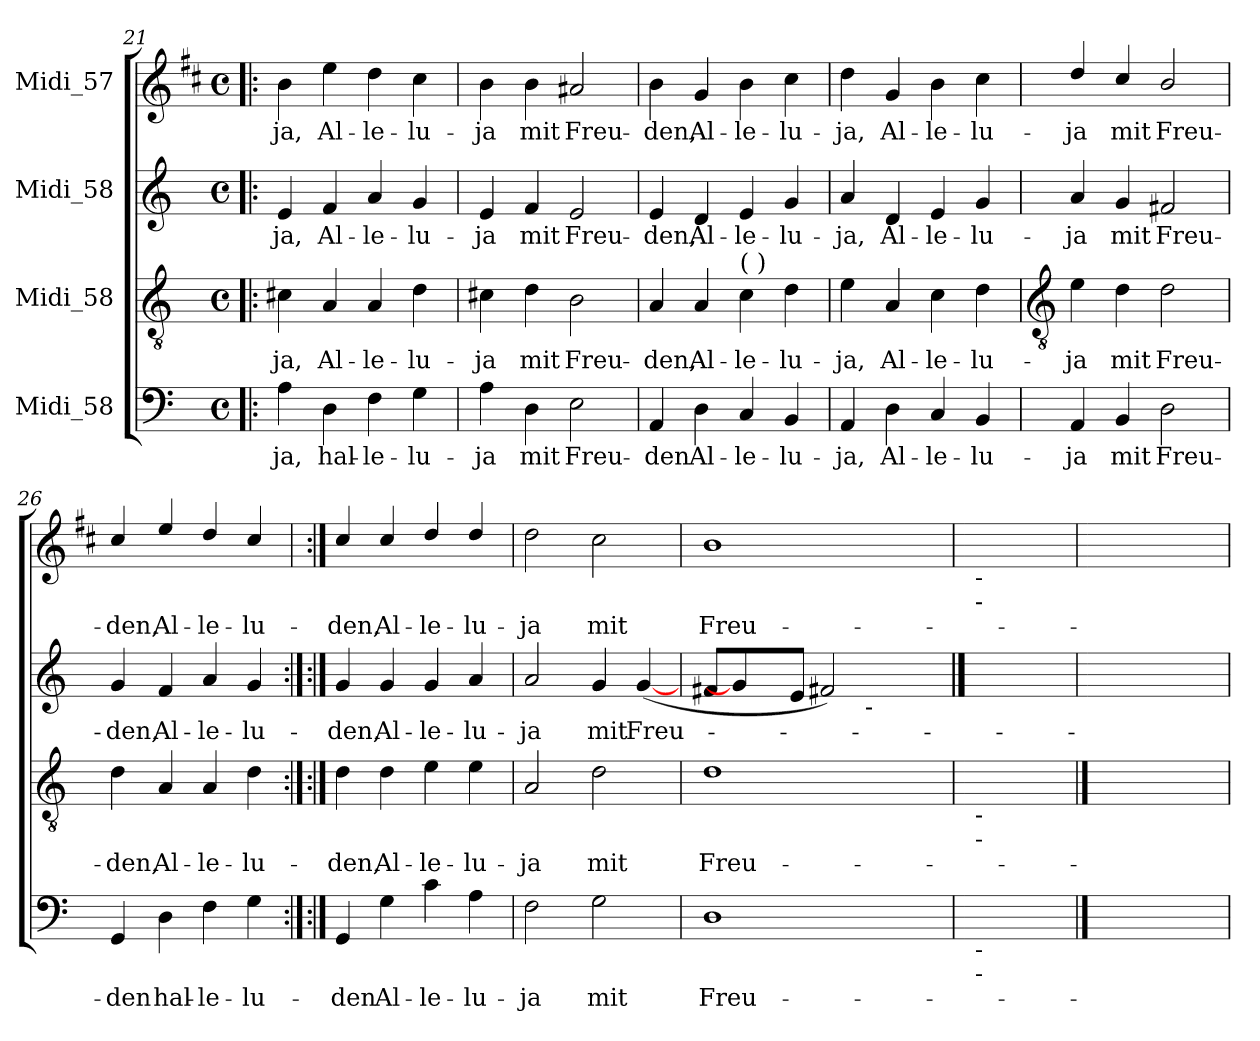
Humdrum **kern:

**kern	**text	**kern	**text	**kern	**text	**kern	**text
*part4	*part4	*part3	*part3	*part2	*part2	*part1	*part1
*staff4	*staff4	*staff3	*staff3	*staff2	*staff2	*staff1	*staff1
*I"Midi_58	*	*I"Midi_58	*	*I"Midi_58	*	*I"Midi_57	*
!!LO:LB:g=z
*clefF4	*	*clefGv2	*	*clefG2	*	*clefG2	*
*	*	*	*	*	*	*ITrd1c2	*
*k[]	*	*k[]	*	*k[]	*	*k[]	*
*C:	*	*C:	*	*C:	*	*C:	*
*M4/4	*	*M4/4	*	*M4/4	*	*M4/4	*
*met(c)	*	*met(c)	*	*met(c)	*	*met(c)	*
=21!|:	=21!|:	=21!|:	=21!|:	=21!|:	=21!|:	=21!|:	=21!|:
!	!LO:LY:b	!	!LO:LY:b	!	!LO:LY:b	!	!LO:LY:b
4A	-ja,	4c#X	-ja,	4e	-ja,	4a	-ja,
!	!LO:LY:b	!	!LO:LY:b	!	!LO:LY:b	!	!LO:LY:b
4D	hal-	4A	Al-	4f	Al-	4dd	Al-
!	!LO:LY:b	!	!LO:LY:b	!	!LO:LY:b	!	!LO:LY:b
4F	-le-	4A	-le-	4a	-le-	4cc	-le-
!	!LO:LY:b	!	!LO:LY:b	!	!LO:LY:b	!	!LO:LY:b
4G	-lu-	4d	-lu-	4g	-lu-	4b	-lu-
=22	=22	=22	=22	=22	=22	=22	=22
!	!LO:LY:b	!	!LO:LY:b	!	!LO:LY:b	!	!LO:LY:b
4A	-ja	4c#X	-ja	4e	-ja	4a	-ja
!	!LO:LY:b	!	!LO:LY:b	!	!LO:LY:b	!	!LO:LY:b
4D	mit	4d	mit	4f	mit	4a	mit
!	!LO:LY:b	!	!LO:LY:b	!	!LO:LY:b	!	!LO:LY:b
2E	Freu-	2B	Freu-	2e	Freu-	2g#X	Freu-
=23	=23	=23	=23	=23	=23	=23	=23
!	!LO:LY:b	!	!LO:LY:b	!	!LO:LY:b	!	!LO:LY:b
4AA	-den	4A	-den,	4e	-den,	4a	-den,
!	!LO:LY:b	!	!LO:LY:b	!	!LO:LY:b	!	!LO:LY:b
4D	Al-	4A	Al-	4d	Al-	4f	Al-
!	!	!LO:TX:a:t=(  )	!	!	!	!	!
!	!LO:LY:b	!	!LO:LY:b	!	!LO:LY:b	!	!LO:LY:b
4C	-le-	4c	-le-	4e	-le-	4a	-le-
!	!LO:LY:b	!	!LO:LY:b	!	!LO:LY:b	!	!LO:LY:b
4BB	-lu-	4d	-lu-	4g	-lu-	4b	-lu-
=24	=24	=24	=24	=24	=24	=24	=24
!	!LO:LY:b	!	!LO:LY:b	!	!LO:LY:b	!	!LO:LY:b
4AA	-ja,	4e	-ja,	4a	-ja,	4cc	-ja,
!	!LO:LY:b	!	!LO:LY:b	!	!LO:LY:b	!	!LO:LY:b
4D	Al-	4A	Al-	4d	Al-	4f	Al-
!	!LO:LY:b	!	!LO:LY:b	!	!LO:LY:b	!	!LO:LY:b
4C	-le-	4c	-le-	4e	-le-	4a	-le-
!	!LO:LY:b	!	!LO:LY:b	!	!LO:LY:b	!	!LO:LY:b
4BB	-lu-	4d	-lu-	4g	-lu-	4b	-lu-
!!LO:LB:g=z
=25	=25	=25	=25	=25	=25	=25	=25
*	*	*clefGv2	*	*	*	*	*
!	!LO:LY:b	!	!LO:LY:b	!	!LO:LY:b	!	!LO:LY:b
*	*	*	*	*	*	*^	*
4AA	-ja	4e	-ja	4a	-ja	4cc	1ryy	-ja
!	!LO:LY:b	!	!LO:LY:b	!	!LO:LY:b	!	!	!LO:LY:b
4BB	mit	4d	mit	4g	mit	4b	.	mit
!	!LO:LY:b	!	!LO:LY:b	!	!LO:LY:b	!	!	!LO:LY:b
2D	Freu-	2d	Freu-	2f#X	Freu-	2a	.	Freu-
=26	=26	=26	=26	=26	=26	=26	=26	=26
!	!LO:LY:b	!	!LO:LY:b	!	!LO:LY:b	!	!	!LO:LY:b
4GG	-den	4d	-den,	4g	-den,	4b	1ryy	-den,
!	!LO:LY:b	!	!LO:LY:b	!	!LO:LY:b	!	!	!LO:LY:b
4D	hal-	4A	Al-	4f	Al-	4dd	.	Al-
!	!LO:LY:b	!	!LO:LY:b	!	!LO:LY:b	!	!	!LO:LY:b
4F	-le-	4A	-le-	4a	-le-	4cc	.	-le-
!	!LO:LY:b	!	!LO:LY:b	!	!LO:LY:b	!	!	!LO:LY:b
4G	-lu-	4d	-lu-	4g	-lu-	4b	.	-lu-
=27:|!	=27	=27:|!	=27	=27:|!	=27	=27	=27	=27
!	!LO:LY:b	!	!LO:LY:b	!	!LO:LY:b	!	!	!LO:LY:b
4GG	-den	4d	-den,	4g	-den,	4b	1ryy	-den,
!	!LO:LY:b	!	!LO:LY:b	!	!LO:LY:b	!	!	!LO:LY:b
4G	Al-	4d	Al-	4g	Al-	4b	.	Al-
!	!LO:LY:b	!	!LO:LY:b	!	!LO:LY:b	!	!	!LO:LY:b
4c	-le-	4e	-le-	4g	-le-	4cc	.	-le-
!	!LO:LY:b	!	!LO:LY:b	!	!LO:LY:b	!	!	!LO:LY:b
4A	-lu-	4e	-lu-	4a	-lu-	4cc	.	-lu-
=28	=28	=28	=28	=28	=28	=28	=28	=28
!	!LO:LY:b	!	!LO:LY:b	!	!LO:LY:b	!	!	!LO:LY:b
2F	-ja	2A	-ja	2a	-ja	2cc	2ryy	-ja
!	!LO:LY:b	!	!LO:LY:b	!	!LO:LY:b	!	!	!LO:LY:b
2G	mit	2d	mit	4g	mit	2b	4ryy	mit
!	!	!	!	!	!LO:LY:b	!	!	!
.	.	.	.	(<[4g	Freu-	.	4ryy	.
=28A	=28A	=28A	=28A	=28A	=28A	=28A	=28A	=28A
!	!LO:LY:b	!	!LO:LY:b	!	!	!	!	!LO:LY:b
*	*	*	*	*^	*	*	*	*
*	*	*	*	*	*^	*	*v	*v	*
1D	Freu-	1d	Freu-	8f#XL	2.ryy	4ryy	.	1a	Freu-
.	.	.	.	4g]	.	.	.	.	.
.	.	.	.	.	.	1ryy	.	.	.
.	.	.	.	8eJ	.	.	.	.	.
.	.	.	.	2f#X)	.	.	.	.	.
!	!	!	!	!	!LO:TX:b:t=-	!	!	!	!
.	.	.	.	.	2ryy	.	.	.	.
!	!	!	!	!	!	!	!LO:LY:b	!	!
4ryy	.	4ryy	.	[4gyy	.	.	-den.	4ryy	.
=29A	=29A	=29A	=29A	==29A	==29A	==29A	=29A	=29A	=29A
!	!	!	!	!	!	!	!	!LO:TX:b:t=-	!
!	!	!	!	!	!	!	!	!LO:TX:b:t=-	!
!	!	!LO:TX:b:t=-	!	!	!	!	!	!	!
!	!	!LO:TX:b:t=-	!	!	!	!	!	!	!
!LO:TX:b:t=-	!	!	!	!	!	!	!	!	!
!LO:TX:b:t=-	!	!	!	!	!	!	!	!	!
!	!LO:LY:b	!	!LO:LY:b	!	!	!	!	!	!LO:LY:b
*	*	*	*	*v	*v	*v	*	*	*
[1Gyy	-den.	[1dyy	-den.	1gyy_	.	[1byy	-den.
==30	=30	==30	=30	=30	=30	=30	=30
1Gyy]	.	1dyy]	.	2.gyy]	.	1byy]	.
.	.	.	.	4ryy	.	.	.
=	=	=	=	=	=	=	=
*-	*-	*-	*-	*-	*-	*-	*-
